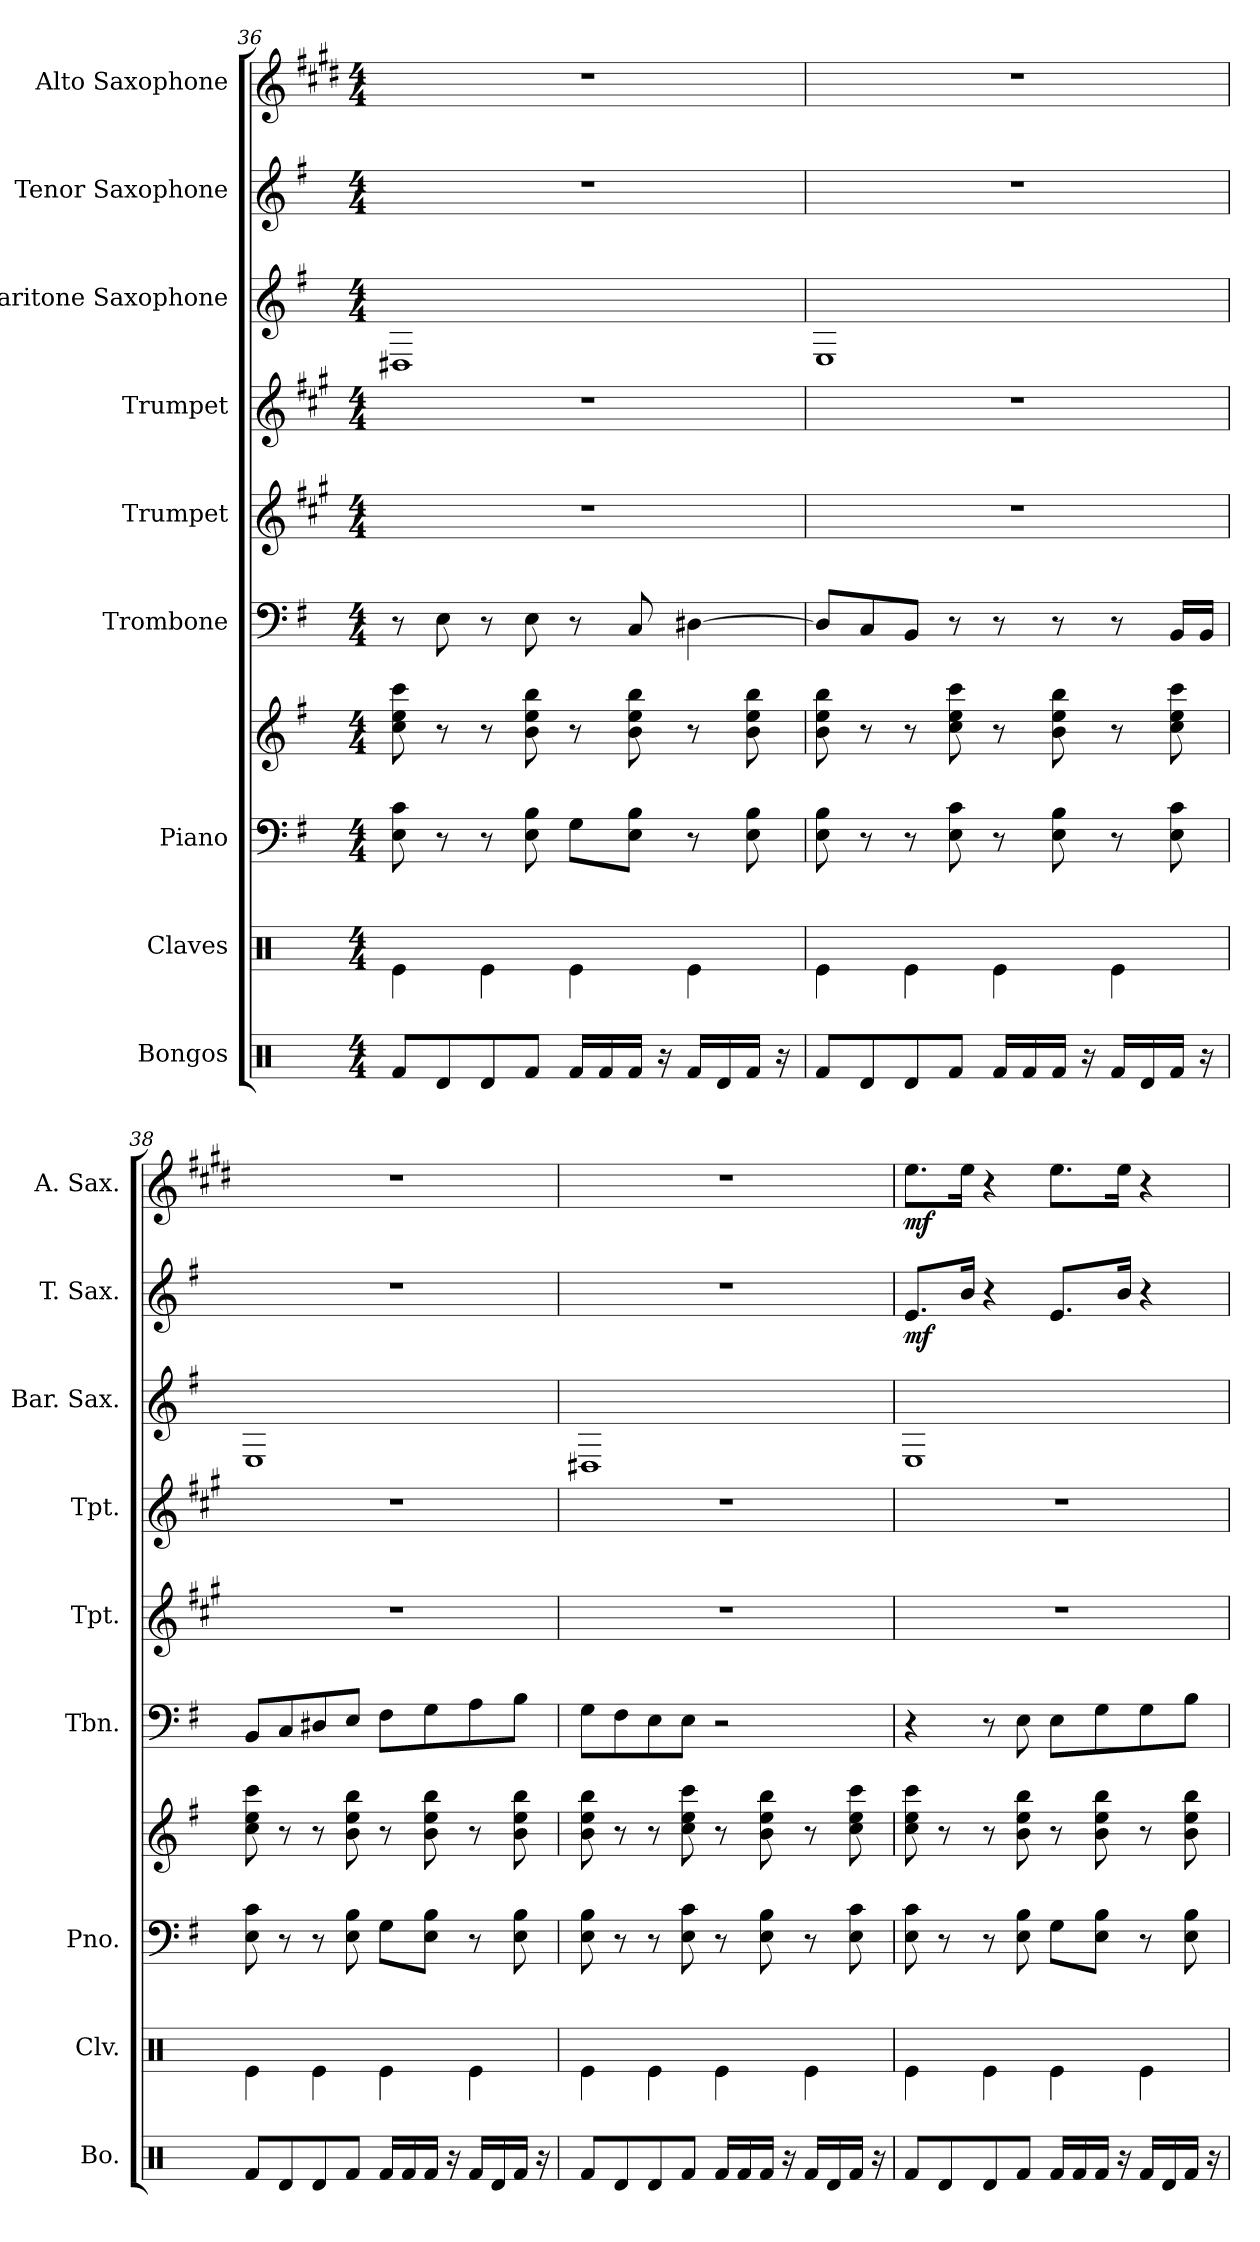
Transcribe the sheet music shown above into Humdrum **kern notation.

**kern	**kern	**kern	**kern	**kern	**kern	**kern	**kern	**kern	**dynam	**kern	**dynam
*part9	*part8	*part7	*part7	*part6	*part5	*part4	*part3	*part2	*part2	*part1	*part1
*staff10	*staff9	*staff8	*staff7	*staff6	*staff5	*staff4	*staff3	*staff2	*staff2	*staff1	*staff1
*I"Bongos	*I"Claves	*I"Piano	*	*I"Trombone	*I"Trumpet	*I"Trumpet	*I"Baritone Saxophone	*I"Tenor Saxophone	*	*I"Alto Saxophone	*
*I'Bo.	*I'Clv.	*I'Pno.	*	*I'Tbn.	*I'Tpt.	*I'Tpt.	*I'Bar. Sax.	*I'T. Sax.	*	*I'A. Sax.	*
*clefX	*clefX	*clefF4	*clefG2	*clefF4	*clefG2	*clefG2	*clefG2	*clefG2	*	*clefG2	*
*	*	*	*	*	*ITrd1c2	*ITrd1c2	*ITrd12c21	*ITrd8c14	*	*ITrd5c9	*
*k[]	*k[]	*k[f#]	*k[f#]	*k[f#]	*k[f#]	*k[f#]	*k[f#]	*k[f#]	*	*k[f#]	*
*M4/4	*M4/4	*M4/4	*M4/4	*M4/4	*M4/4	*M4/4	*M4/4	*M4/4	*	*M4/4	*
=36	=36	=36	=36	=36	=36	=36	=36	=36	=36	=36	=36
8Rf/L	4Re\	8E\ 8c\	8cc\ 8ee\ 8ccc\	8r	1r	1r	1DD#X	1r	.	1r	.
8Rd/	.	8r	8r	8E\	.	.	.	.	.	.	.
8Rd/	4Re\	8r	8r	8r	.	.	.	.	.	.	.
8Rf/J	.	8E\ 8B\	8b\ 8ee\ 8bb\	8E\	.	.	.	.	.	.	.
16Rf/LL	4Re\	8G\L	8r	8r	.	.	.	.	.	.	.
16Rf/	.	.	.	.	.	.	.	.	.	.	.
16Rf/JJ	.	8E\ 8B\J	8b\ 8ee\ 8bb\	8C/	.	.	.	.	.	.	.
16r	.	.	.	.	.	.	.	.	.	.	.
16Rf/LL	4Re\	8r	8r	[4D#X\	.	.	.	.	.	.	.
16Rd/	.	.	.	.	.	.	.	.	.	.	.
16Rf/JJ	.	8E\ 8B\	8b\ 8ee\ 8bb\	.	.	.	.	.	.	.	.
16r	.	.	.	.	.	.	.	.	.	.	.
=37	=37	=37	=37	=37	=37	=37	=37	=37	=37	=37	=37
8Rf/L	4Re\	8E\ 8B\	8b\ 8ee\ 8bb\	8D#/L]	1r	1r	1EE	1r	.	1r	.
8Rd/	.	8r	8r	8C/	.	.	.	.	.	.	.
8Rd/	4Re\	8r	8r	8BB/J	.	.	.	.	.	.	.
8Rf/J	.	8E\ 8c\	8cc\ 8ee\ 8ccc\	8r	.	.	.	.	.	.	.
16Rf/LL	4Re\	8r	8r	8r	.	.	.	.	.	.	.
16Rf/	.	.	.	.	.	.	.	.	.	.	.
16Rf/JJ	.	8E\ 8B\	8b\ 8ee\ 8bb\	8r	.	.	.	.	.	.	.
16r	.	.	.	.	.	.	.	.	.	.	.
16Rf/LL	4Re\	8r	8r	8r	.	.	.	.	.	.	.
16Rd/	.	.	.	.	.	.	.	.	.	.	.
16Rf/JJ	.	8E\ 8c\	8cc\ 8ee\ 8ccc\	16BB/LL	.	.	.	.	.	.	.
16r	.	.	.	16BB/JJ	.	.	.	.	.	.	.
!!LO:PB:g=z
=38	=38	=38	=38	=38	=38	=38	=38	=38	=38	=38	=38
8Rf/L	4Re\	8E\ 8c\	8cc\ 8ee\ 8ccc\	8BB/L	1r	1r	1EE	1r	.	1r	.
8Rd/	.	8r	8r	8C/	.	.	.	.	.	.	.
8Rd/	4Re\	8r	8r	8D#X/	.	.	.	.	.	.	.
8Rf/J	.	8E\ 8B\	8b\ 8ee\ 8bb\	8E/J	.	.	.	.	.	.	.
16Rf/LL	4Re\	8G\L	8r	8F#\L	.	.	.	.	.	.	.
16Rf/	.	.	.	.	.	.	.	.	.	.	.
16Rf/JJ	.	8E\ 8B\J	8b\ 8ee\ 8bb\	8G\	.	.	.	.	.	.	.
16r	.	.	.	.	.	.	.	.	.	.	.
16Rf/LL	4Re\	8r	8r	8A\	.	.	.	.	.	.	.
16Rd/	.	.	.	.	.	.	.	.	.	.	.
16Rf/JJ	.	8E\ 8B\	8b\ 8ee\ 8bb\	8B\J	.	.	.	.	.	.	.
16r	.	.	.	.	.	.	.	.	.	.	.
=39	=39	=39	=39	=39	=39	=39	=39	=39	=39	=39	=39
8Rf/L	4Re\	8E\ 8B\	8b\ 8ee\ 8bb\	8G\L	1r	1r	1DD#X	1r	.	1r	.
8Rd/	.	8r	8r	8F#\	.	.	.	.	.	.	.
8Rd/	4Re\	8r	8r	8E\	.	.	.	.	.	.	.
8Rf/J	.	8E\ 8c\	8cc\ 8ee\ 8ccc\	8E\J	.	.	.	.	.	.	.
16Rf/LL	4Re\	8r	8r	2r	.	.	.	.	.	.	.
16Rf/	.	.	.	.	.	.	.	.	.	.	.
16Rf/JJ	.	8E\ 8B\	8b\ 8ee\ 8bb\	.	.	.	.	.	.	.	.
16r	.	.	.	.	.	.	.	.	.	.	.
16Rf/LL	4Re\	8r	8r	.	.	.	.	.	.	.	.
16Rd/	.	.	.	.	.	.	.	.	.	.	.
16Rf/JJ	.	8E\ 8c\	8cc\ 8ee\ 8ccc\	.	.	.	.	.	.	.	.
16r	.	.	.	.	.	.	.	.	.	.	.
=40	=40	=40	=40	=40	=40	=40	=40	=40	=40	=40	=40
!	!	!	!	!	!	!	!	!	!LO:DY:b	!	!LO:DY:b
8Rf/L	4Re\	8E\ 8c\	8cc\ 8ee\ 8ccc\	4r	1r	1r	1EE	8.E/L	mf	8.g\L	mf
8Rd/	.	8r	8r	.	.	.	.	.	.	.	.
.	.	.	.	.	.	.	.	16B/Jk	.	16g\Jk	.
8Rd/	4Re\	8r	8r	8r	.	.	.	4r	.	4r	.
8Rf/J	.	8E\ 8B\	8b\ 8ee\ 8bb\	8E\	.	.	.	.	.	.	.
16Rf/LL	4Re\	8G\L	8r	8E\L	.	.	.	8.E/L	.	8.g\L	.
16Rf/	.	.	.	.	.	.	.	.	.	.	.
16Rf/JJ	.	8E\ 8B\J	8b\ 8ee\ 8bb\	8G\	.	.	.	.	.	.	.
16r	.	.	.	.	.	.	.	16B/Jk	.	16g\Jk	.
16Rf/LL	4Re\	8r	8r	8G\	.	.	.	4r	.	4r	.
16Rd/	.	.	.	.	.	.	.	.	.	.	.
16Rf/JJ	.	8E\ 8B\	8b\ 8ee\ 8bb\	8B\J	.	.	.	.	.	.	.
16r	.	.	.	.	.	.	.	.	.	.	.
=	=	=	=	=	=	=	=	=	=	=	=
*-	*-	*-	*-	*-	*-	*-	*-	*-	*-	*-	*-
